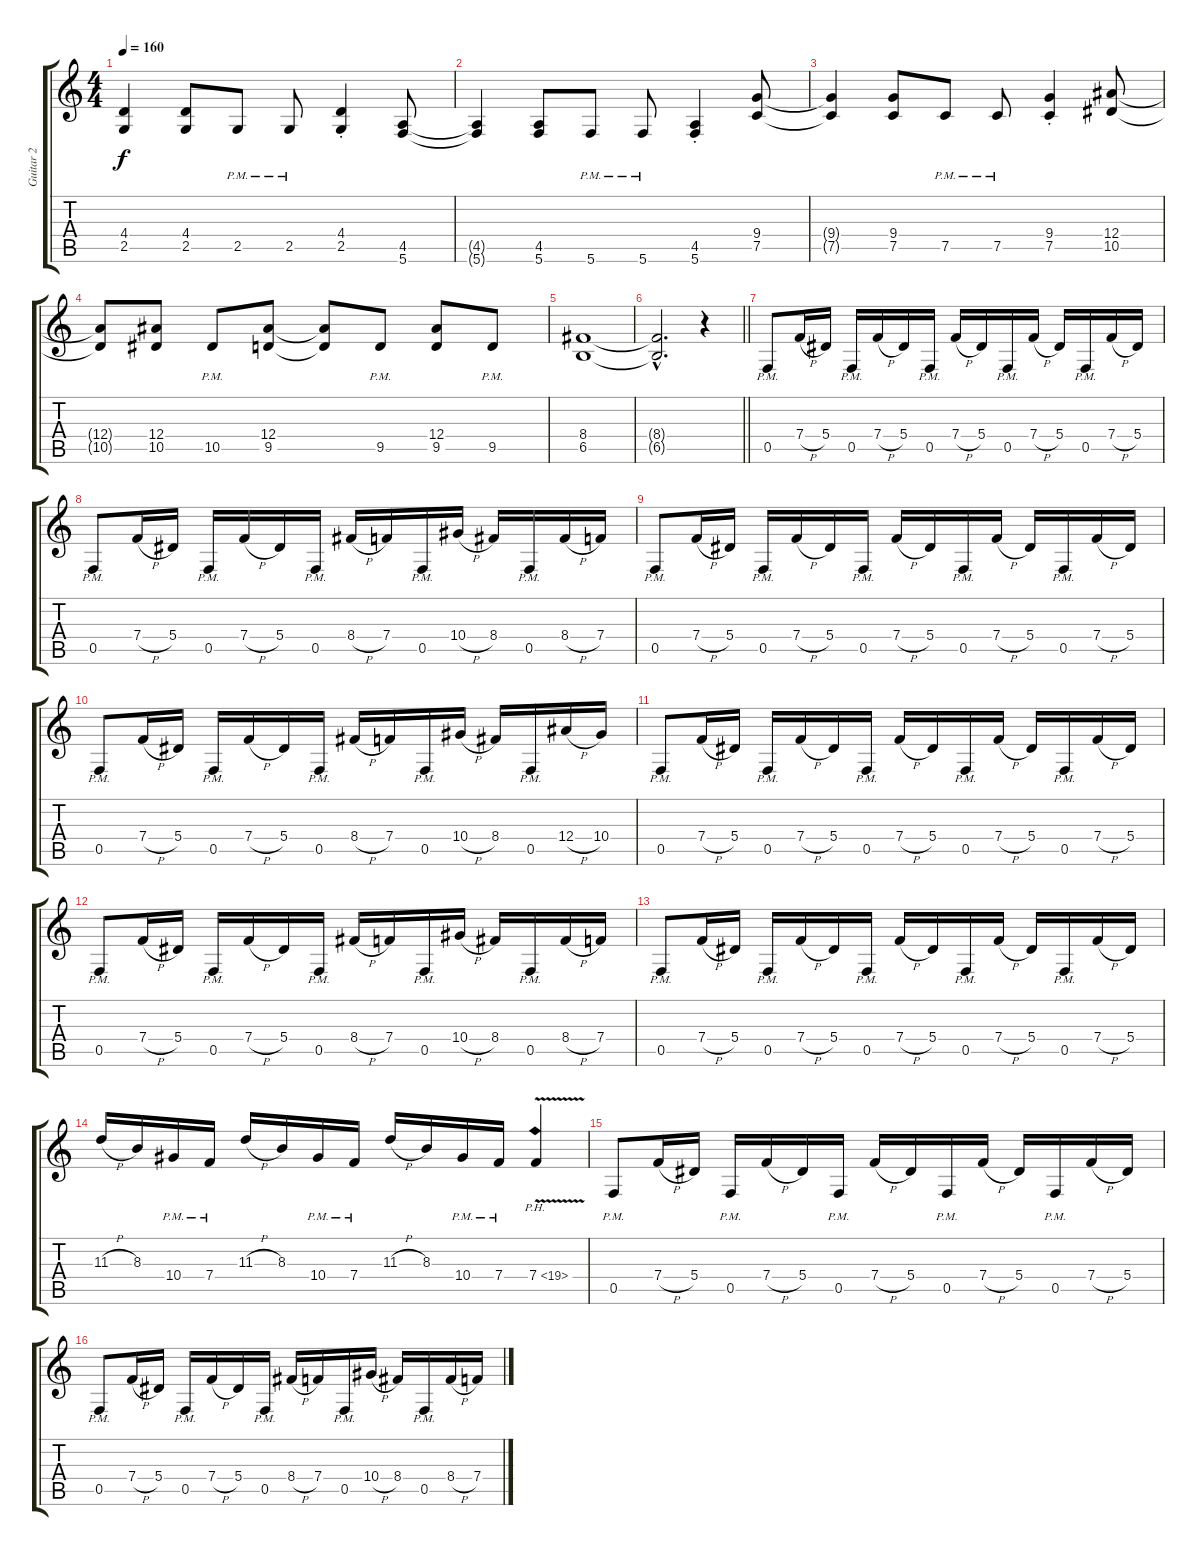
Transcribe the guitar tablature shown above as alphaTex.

\track ("Guitar 2" "Guitar 2") {instrument distortionguitar}
\staff {score tabs}
\tuning (C4 G3 Eb3 Bb2 F2 C2) {hide}
\ts (4 4)
\tempo 160
\clef g2
\ks c
(4.4 2.5).4{dy f} (4.4 2.5).8 2.5{pm}.8 2.5{pm}.8 (4.4{st} 2.5{st}).4 (4.5 5.6).8 |
(4.5{t} 5.6{t}).4 (4.5 5.6).8 5.6{pm}.8 5.6{pm}.8 (4.5{st} 5.6{st}).4 (9.4 7.5).8 |
(9.4{t} 7.5{t}).4 (9.4 7.5).8 7.5{pm}.8 7.5{pm}.8 (9.4{st} 7.5{st}).4 (12.4 10.5).8 |
(12.4{t} 10.5{t}).8 (12.4 10.5).8 10.5{pm}.8 (12.4 9.5).8 (12.4{t} 9.5{t}).8 9.5{pm}.8 (12.4 9.5).8 9.5{pm}.8 |
(8.4 6.5).1 |
\barLineRight lightlight
(8.4{hac t} 6.5{hac t}).2{d} r.4 |
0.5{pm}.8 7.4{h}.16 5.4.16 0.5{pm}.16 7.4{h}.16 5.4.16 0.5{pm}.16 7.4{h}.16 5.4.16 0.5{pm}.16 7.4{h}.16 5.4.16 0.5{pm}.16 7.4{h}.16 5.4.16 |
0.5{pm}.8 7.4{h}.16 5.4.16 0.5{pm}.16 7.4{h}.16 5.4.16 0.5{pm}.16 8.4{h}.16 7.4.16 0.5{pm}.16 10.4{h}.16 8.4.16 0.5{pm}.16 8.4{h}.16 7.4.16 |
0.5{pm}.8 7.4{h}.16 5.4.16 0.5{pm}.16 7.4{h}.16 5.4.16 0.5{pm}.16 7.4{h}.16 5.4.16 0.5{pm}.16 7.4{h}.16 5.4.16 0.5{pm}.16 7.4{h}.16 5.4.16 |
0.5{pm}.8 7.4{h}.16 5.4.16 0.5{pm}.16 7.4{h}.16 5.4.16 0.5{pm}.16 8.4{h}.16 7.4.16 0.5{pm}.16 10.4{h}.16 8.4.16 0.5{pm}.16 12.4{h}.16 10.4.16 |
0.5{pm}.8 7.4{h}.16 5.4.16 0.5{pm}.16 7.4{h}.16 5.4.16 0.5{pm}.16 7.4{h}.16 5.4.16 0.5{pm}.16 7.4{h}.16 5.4.16 0.5{pm}.16 7.4{h}.16 5.4.16 |
0.5{pm}.8 7.4{h}.16 5.4.16 0.5{pm}.16 7.4{h}.16 5.4.16 0.5{pm}.16 8.4{h}.16 7.4.16 0.5{pm}.16 10.4{h}.16 8.4.16 0.5{pm}.16 8.4{h}.16 7.4.16 |
0.5{pm}.8 7.4{h}.16 5.4.16 0.5{pm}.16 7.4{h}.16 5.4.16 0.5{pm}.16 7.4{h}.16 5.4.16 0.5{pm}.16 7.4{h}.16 5.4.16 0.5{pm}.16 7.4{h}.16 5.4.16 |
11.3{h}.16 8.3.16 10.4{pm}.16 7.4{pm}.16 11.3{h}.16 8.3.16 10.4{pm}.16 7.4{pm}.16 11.3{h}.16 8.3.16 10.4{pm}.16 7.4{pm}.16 7.4{ph 12 v}.4 |
0.5{pm}.8 7.4{h}.16 5.4.16 0.5{pm}.16 7.4{h}.16 5.4.16 0.5{pm}.16 7.4{h}.16 5.4.16 0.5{pm}.16 7.4{h}.16 5.4.16 0.5{pm}.16 7.4{h}.16 5.4.16 |
0.5{pm}.8 7.4{h}.16 5.4.16 0.5{pm}.16 7.4{h}.16 5.4.16 0.5{pm}.16 8.4{h}.16 7.4.16 0.5{pm}.16 10.4{h}.16 8.4.16 0.5{pm}.16 8.4{h}.16 7.4.16
